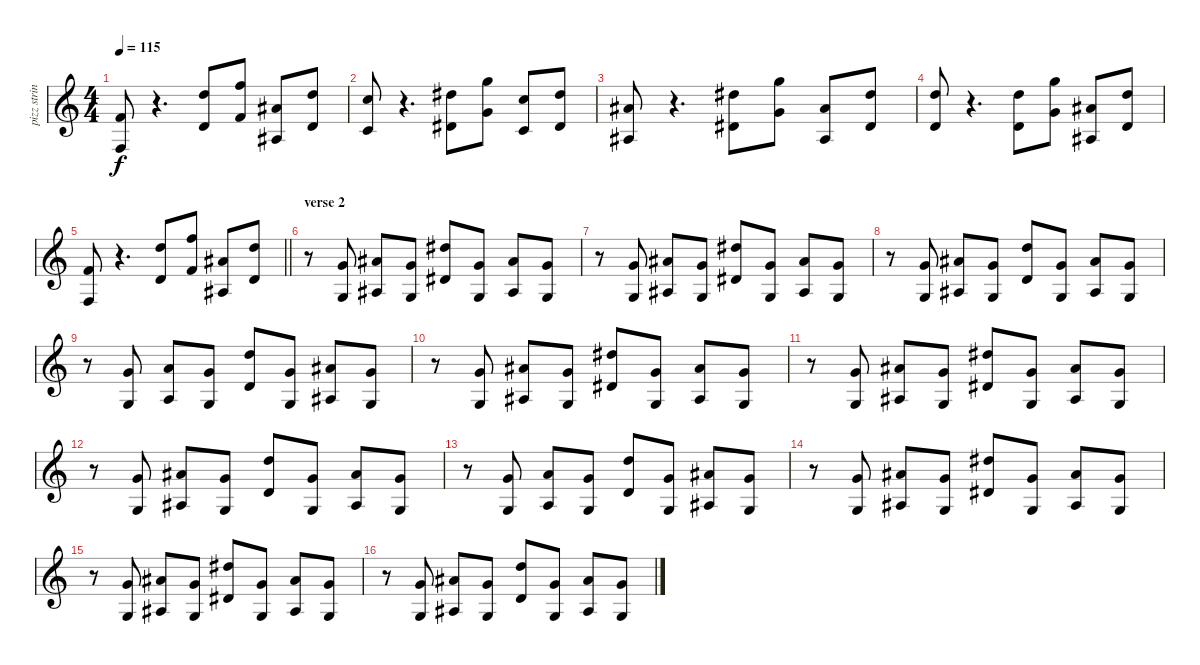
\track ("pizz strings" "pizz strin") {instrument pizzicatostrings}
\staff {score}
\tuning (E4 B3 G3 D3 A2 E2) {hide}
\ts (4 4)
\tempo 115
\clef g2
\ks c
(1.1 3.4).8{dy f} r.4{d} (10.1 3.2).8 (1.1 18.2).8 (6.1 3.3).8 (10.1 3.2).8 |
(8.1 1.2).8 r.4{d} (11.1 4.2).8 (3.1 20.2).8 (8.1 1.2).8 (11.1 4.2).8 |
(6.1 3.3).8 r.4{d} (11.1 4.2).8 (3.1 20.2).8 (6.1 3.3).8 (11.1 4.2).8 |
(10.1 3.2).8 r.4{d} (10.1 3.2).8 (3.1 20.2).8 (6.1 3.3).8 (10.1 3.2).8 |
\barLineRight lightlight
(1.1 3.4).8 r.4{d} (10.1 3.2).8 (1.1 18.2).8 (6.1 3.3).8 (10.1 3.2).8 |
\section ("" "verse 2")
r.8 (3.1 0.3).8 (6.1 3.3).8 (3.1 0.3).8 (11.1 4.2).8 (3.1 0.3).8 (6.1 3.3).8 (3.1 0.3).8 |
r.8 (3.1 0.3).8 (6.1 3.3).8 (3.1 0.3).8 (11.1 4.2).8 (3.1 0.3).8 (6.1 3.3).8 (3.1 0.3).8 |
r.8 (3.1 0.3).8 (6.1 3.3).8 (3.1 0.3).8 (10.1 3.2).8 (3.1 0.3).8 (6.1 3.3).8 (3.1 0.3).8 |
r.8 (3.1 0.3).8 (5.1 2.3).8 (3.1 0.3).8 (10.1 3.2).8 (3.1 0.3).8 (6.1 3.3).8 (3.1 0.3).8 |
r.8 (3.1 0.3).8 (6.1 3.3).8 (3.1 0.3).8 (11.1 4.2).8 (3.1 0.3).8 (6.1 3.3).8 (3.1 0.3).8 |
r.8 (3.1 0.3).8 (6.1 3.3).8 (3.1 0.3).8 (11.1 4.2).8 (3.1 0.3).8 (6.1 3.3).8 (3.1 0.3).8 |
r.8 (3.1 0.3).8 (6.1 3.3).8 (3.1 0.3).8 (10.1 3.2).8 (3.1 0.3).8 (6.1 3.3).8 (3.1 0.3).8 |
r.8 (3.1 0.3).8 (5.1 2.3).8 (3.1 0.3).8 (10.1 3.2).8 (3.1 0.3).8 (6.1 3.3).8 (3.1 0.3).8 |
r.8 (3.1 0.3).8 (6.1 3.3).8 (3.1 0.3).8 (11.1 4.2).8 (3.1 0.3).8 (6.1 3.3).8 (3.1 0.3).8 |
r.8 (3.1 0.3).8 (6.1 3.3).8 (3.1 0.3).8 (11.1 4.2).8 (3.1 0.3).8 (6.1 3.3).8 (3.1 0.3).8 |
r.8 (3.1 0.3).8 (6.1 3.3).8 (3.1 0.3).8 (10.1 3.2).8 (3.1 0.3).8 (6.1 3.3).8 (3.1 0.3).8
